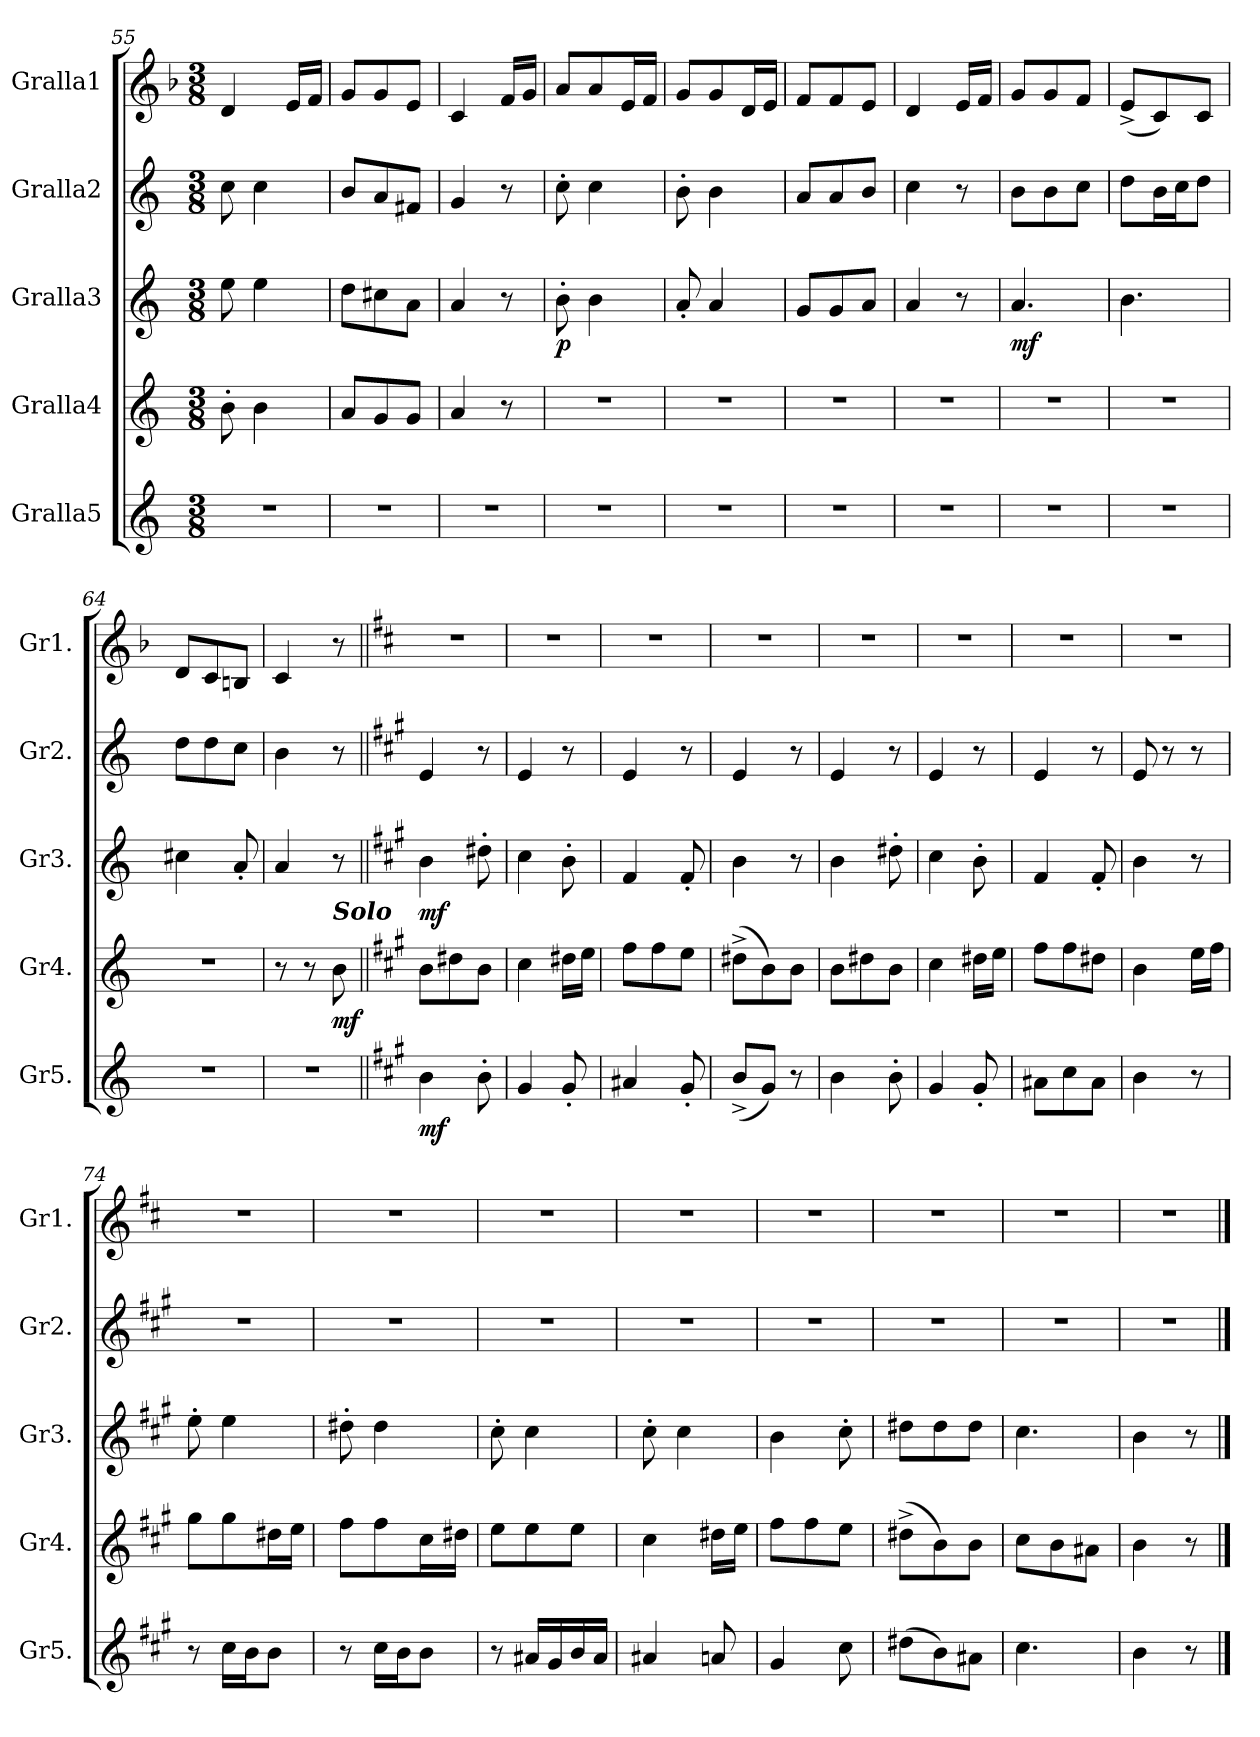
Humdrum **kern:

**kern	**dynam	**kern	**dynam	**kern	**dynam	**kern	**kern
*part5	*part5	*part4	*part4	*part3	*part3	*part2	*part1
*staff5	*staff5	*staff4	*staff4	*staff3	*staff3	*staff2	*staff1
*I"Gralla5	*	*I"Gralla4	*	*I"Gralla3	*	*I"Gralla2	*I"Gralla1
*I'Gr5.	*	*I'Gr4.	*	*I'Gr3.	*	*I'Gr2.	*I'Gr1.
*clefG2	*	*clefG2	*	*clefG2	*	*clefG2	*clefG2
*ITrd1c2	*	*ITrd1c2	*	*ITrd1c2	*	*ITrd-3c-5	*ITrd-10c-17
*k[b-e-]	*	*k[b-e-]	*	*k[b-e-]	*	*k[b-]	*k[b-]
*M3/8	*	*M3/8	*	*M3/8	*	*M3/8	*M3/8
=55	=55	=55	=55	=55	=55	=55	=55
4.r	.	8a'\	.	8dd\	.	8ff\	4dd/
.	.	4a\	.	4dd\	.	4ff\	.
.	.	.	.	.	.	.	16ee/LL
.	.	.	.	.	.	.	16ff/JJ
=56	=56	=56	=56	=56	=56	=56	=56
4.r	.	8g/L	.	8cc\L	.	8ee/L	8gg/L
.	.	8f/	.	8bn\	.	8dd/	8gg/
.	.	8f/J	.	8g\J	.	8bn/J	8ee/J
!!LO:LB:g=z
=57	=57	=57	=57	=57	=57	=57	=57
4.r	.	4g/	.	4g/	.	4cc/	4cc/
.	.	8r	.	8r	.	8r	16ff/LL
.	.	.	.	.	.	.	16gg/JJ
=58	=58	=58	=58	=58	=58	=58	=58
!	!	!	!	!	!LO:DY:b	!	!
4.r	.	4.r	.	8a'\	p	8ff'\	8aa/L
.	.	.	.	4a\	.	4ff\	8aa/
.	.	.	.	.	.	.	16ee/L
.	.	.	.	.	.	.	16ff/JJ
=59	=59	=59	=59	=59	=59	=59	=59
4.r	.	4.r	.	8g'/	.	8ee'\	8gg/L
.	.	.	.	4g/	.	4ee\	8gg/
.	.	.	.	.	.	.	16dd/L
.	.	.	.	.	.	.	16ee/JJ
=60	=60	=60	=60	=60	=60	=60	=60
4.r	.	4.r	.	8f/L	.	8dd/L	8ff/L
.	.	.	.	8f/	.	8dd/	8ff/
.	.	.	.	8g/J	.	8ee/J	8ee/J
=61	=61	=61	=61	=61	=61	=61	=61
4.r	.	4.r	.	4g/	.	4ff\	4dd/
.	.	.	.	8r	.	8r	16ee/LL
.	.	.	.	.	.	.	16ff/JJ
=62	=62	=62	=62	=62	=62	=62	=62
!	!	!	!	!	!LO:DY:b	!	!
4.r	.	4.r	.	4.g/	mf	8ee\L	8gg/L
.	.	.	.	.	.	8ee\	8gg/
.	.	.	.	.	.	8ff\J	8ff/J
=63	=63	=63	=63	=63	=63	=63	=63
4.r	.	4.r	.	4.a\	.	8gg\L	(<8ee^/L
.	.	.	.	.	.	16ee\L	8cc/)
.	.	.	.	.	.	16ff\J	.
.	.	.	.	.	.	8gg\J	8cc/J
=64	=64	=64	=64	=64	=64	=64	=64
4.r	.	4.r	.	4bn\	.	8gg\L	8dd/L
.	.	.	.	.	.	8gg\	8cc/
.	.	.	.	8g'/	.	8ff\J	8bn/J
=65	=65	=65	=65	=65	=65	=65	=65
4.r	.	8r	.	4g/	.	4ee\	4cc/
.	.	8r	.	.	.	.	.
!	!	!LO:TX:a:Bi:t=Solo	!	!	!	!	!
!	!	!	!LO:DY:b	!	!	!	!
.	.	8a\	mf	8r	.	8r	8r
!!LO:PB:g=z
=66||	=66||	=66||	=66||	=66||	=66||	=66||	=66||
*k[f#]	*	*k[f#]	*	*k[f#]	*	*k[f#c#]	*k[f#c#]
!	!LO:DY:b	!	!	!	!LO:DY:b	!	!
4a\	mf	8a\L	.	4a\	mf	4a/	4.r
.	.	8cc#X\	.	.	.	.	.
8a'\	.	8a\J	.	8cc#X'\	.	8r	.
=67	=67	=67	=67	=67	=67	=67	=67
4f#/	.	4b\	.	4b\	.	4a/	4.r
8f#'/	.	16cc#X\LL	.	8a'\	.	8r	.
.	.	16dd\JJ	.	.	.	.	.
=68	=68	=68	=68	=68	=68	=68	=68
4g#X/	.	8ee\L	.	4e/	.	4a/	4.r
.	.	8ee\	.	.	.	.	.
8f#'/	.	8dd\J	.	8e'/	.	8r	.
=69	=69	=69	=69	=69	=69	=69	=69
(<8a^/L	.	(>8cc#X^\L	.	4a\	.	4a/	4.r
8f#/J)	.	8a\)	.	.	.	.	.
8r	.	8a\J	.	8r	.	8r	.
=70	=70	=70	=70	=70	=70	=70	=70
4a\	.	8a\L	.	4a\	.	4a/	4.r
.	.	8cc#X\	.	.	.	.	.
8a'\	.	8a\J	.	8cc#X'\	.	8r	.
=71	=71	=71	=71	=71	=71	=71	=71
4f#/	.	4b\	.	4b\	.	4a/	4.r
8f#'/	.	16cc#X\LL	.	8a'\	.	8r	.
.	.	16dd\JJ	.	.	.	.	.
=72	=72	=72	=72	=72	=72	=72	=72
8g#X\L	.	8ee\L	.	4e/	.	4a/	4.r
8b\	.	8ee\	.	.	.	.	.
8g#\J	.	8cc#X\J	.	8e'/	.	8r	.
=73	=73	=73	=73	=73	=73	=73	=73
4a\	.	4a\	.	4a\	.	8a/	4.r
.	.	.	.	.	.	8r	.
8r	.	16dd\LL	.	8r	.	8r	.
.	.	16ee\JJ	.	.	.	.	.
=74	=74	=74	=74	=74	=74	=74	=74
8r	.	8ff#\L	.	8dd'\	.	4.r	4.r
16b\LL	.	8ff#\	.	4dd\	.	.	.
16a\J	.	.	.	.	.	.	.
8a\J	.	16cc#X\L	.	.	.	.	.
.	.	16dd\JJ	.	.	.	.	.
!!LO:LB:g=z
=75	=75	=75	=75	=75	=75	=75	=75
8r	.	8ee\L	.	8cc#X'\	.	4.r	4.r
16b\LL	.	8ee\	.	4cc#\	.	.	.
16a\J	.	.	.	.	.	.	.
8a\J	.	16b\L	.	.	.	.	.
.	.	16cc#X\JJ	.	.	.	.	.
=76	=76	=76	=76	=76	=76	=76	=76
8r	.	8dd\L	.	8b'\	.	4.r	4.r
16g#X/LL	.	8dd\	.	4b\	.	.	.
16f#/	.	.	.	.	.	.	.
16a/	.	8dd\J	.	.	.	.	.
16g#/JJ	.	.	.	.	.	.	.
=77	=77	=77	=77	=77	=77	=77	=77
4g#X/	.	4b\	.	8b'\	.	4.r	4.r
.	.	.	.	4b\	.	.	.
8gn/	.	16cc#X\LL	.	.	.	.	.
.	.	16dd\JJ	.	.	.	.	.
=78	=78	=78	=78	=78	=78	=78	=78
4f#/	.	8ee\L	.	4a\	.	4.r	4.r
.	.	8ee\	.	.	.	.	.
8b\	.	8dd\J	.	8b'\	.	.	.
=79	=79	=79	=79	=79	=79	=79	=79
(>8cc#X\L	.	(>8cc#X^\L	.	8cc#X\L	.	4.r	4.r
8a\)	.	8a\)	.	8cc#\	.	.	.
8g#X\J	.	8a\J	.	8cc#\J	.	.	.
=80	=80	=80	=80	=80	=80	=80	=80
4.b\	.	8b\L	.	4.b\	.	4.r	4.r
.	.	8a\	.	.	.	.	.
.	.	8g#X\J	.	.	.	.	.
=81	=81	=81	=81	=81	=81	=81	=81
4a\	.	4a\	.	4a\	.	4.r	4.r
8r	.	8r	.	8r	.	.	.
==	==	==	==	==	==	==	==
*-	*-	*-	*-	*-	*-	*-	*-
